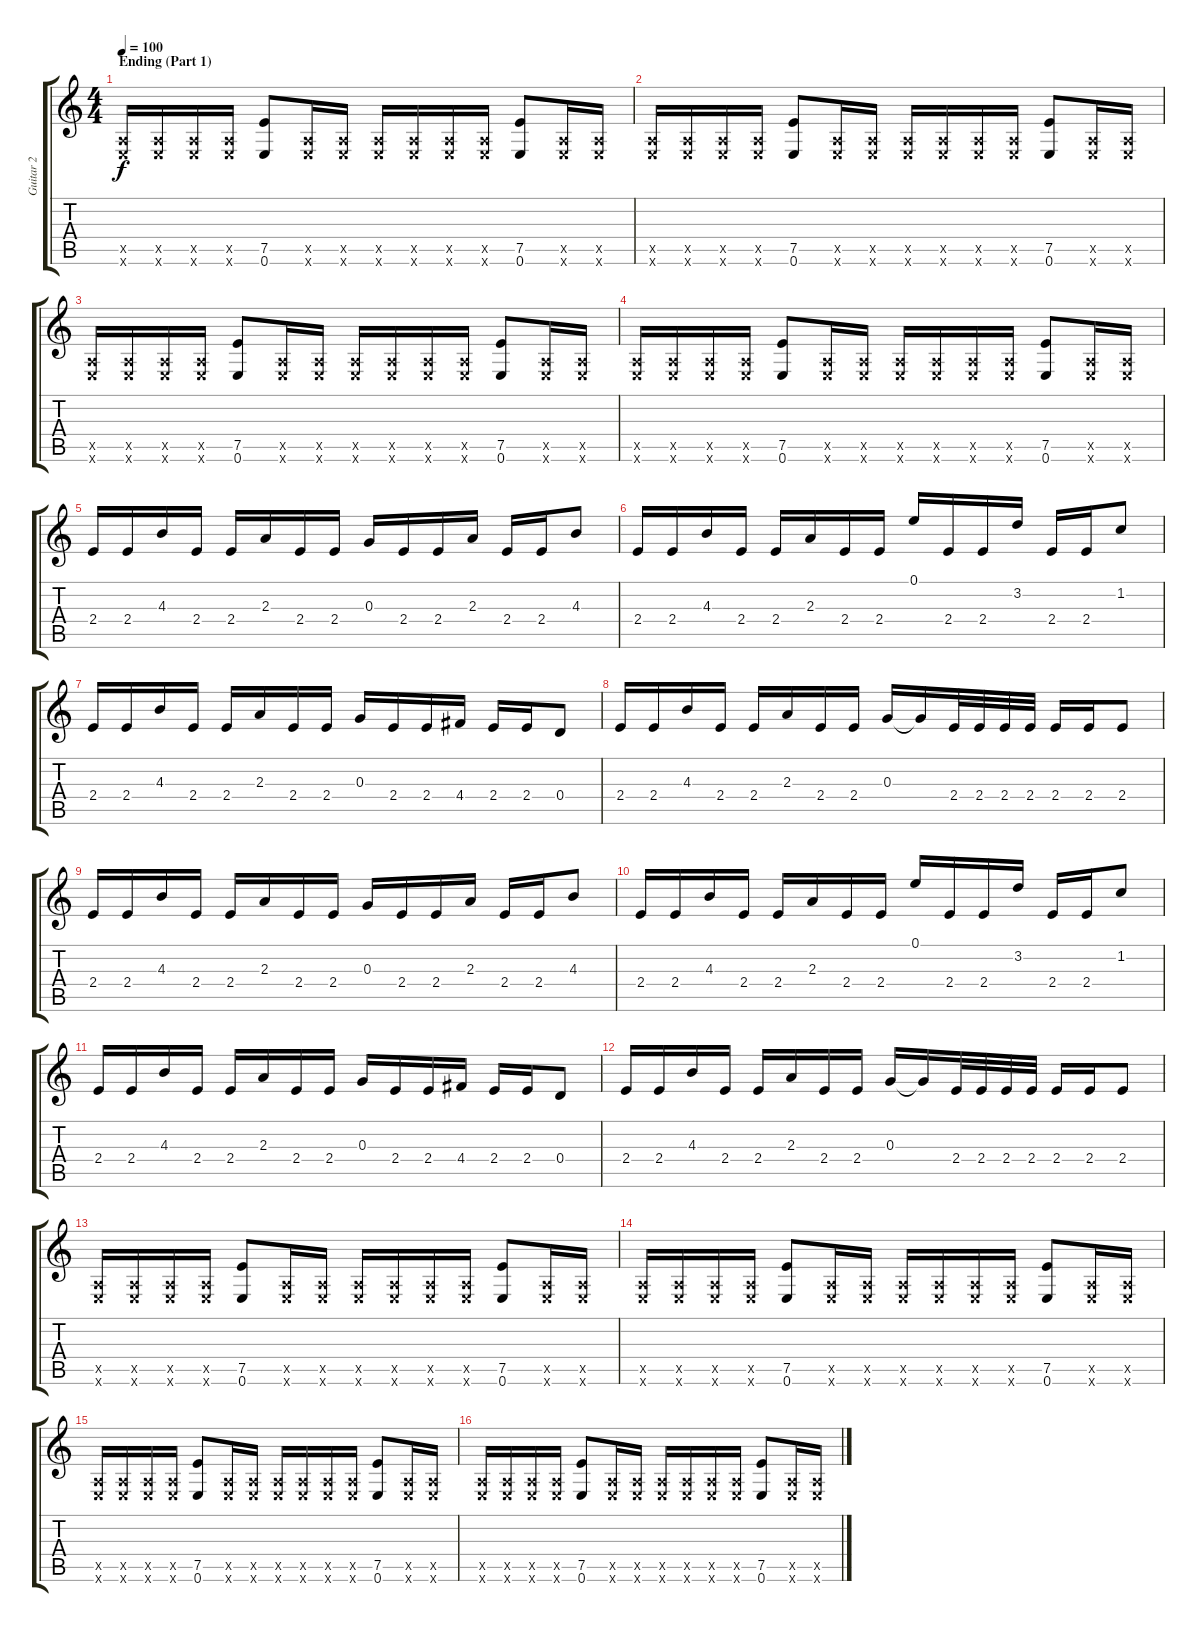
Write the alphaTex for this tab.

\track ("Guitar 2" "Guitar 2") {instrument overdrivenguitar}
\staff {score tabs}
\tuning (E4 B3 G3 D3 A2 E2) {hide}
\ts (4 4)
\section ("" "Ending (Part 1)")
\tempo 100
\clef g2
\ks c
(0.5{x} 0.6{x}).16{dy f volume 13 instrument overdrivenguitar} (0.5{x} 0.6{x}).16 (0.5{x} 0.6{x}).16 (0.5{x} 0.6{x}).16 (7.5 0.6).8 (0.5{x} 0.6{x}).16 (0.5{x} 0.6{x}).16 (0.5{x} 0.6{x}).16 (0.5{x} 0.6{x}).16 (0.5{x} 0.6{x}).16 (0.5{x} 0.6{x}).16 (7.5 0.6).8 (0.5{x} 0.6{x}).16 (0.5{x} 0.6{x}).16 |
(0.5{x} 0.6{x}).16 (0.5{x} 0.6{x}).16 (0.5{x} 0.6{x}).16 (0.5{x} 0.6{x}).16 (7.5 0.6).8 (0.5{x} 0.6{x}).16 (0.5{x} 0.6{x}).16 (0.5{x} 0.6{x}).16 (0.5{x} 0.6{x}).16 (0.5{x} 0.6{x}).16 (0.5{x} 0.6{x}).16 (7.5 0.6).8 (0.5{x} 0.6{x}).16 (0.5{x} 0.6{x}).16 |
(0.5{x} 0.6{x}).16 (0.5{x} 0.6{x}).16 (0.5{x} 0.6{x}).16 (0.5{x} 0.6{x}).16 (7.5 0.6).8 (0.5{x} 0.6{x}).16 (0.5{x} 0.6{x}).16 (0.5{x} 0.6{x}).16 (0.5{x} 0.6{x}).16 (0.5{x} 0.6{x}).16 (0.5{x} 0.6{x}).16 (7.5 0.6).8 (0.5{x} 0.6{x}).16 (0.5{x} 0.6{x}).16 |
(0.5{x} 0.6{x}).16 (0.5{x} 0.6{x}).16 (0.5{x} 0.6{x}).16 (0.5{x} 0.6{x}).16 (7.5 0.6).8 (0.5{x} 0.6{x}).16 (0.5{x} 0.6{x}).16 (0.5{x} 0.6{x}).16 (0.5{x} 0.6{x}).16 (0.5{x} 0.6{x}).16 (0.5{x} 0.6{x}).16 (7.5 0.6).8 (0.5{x} 0.6{x}).16 (0.5{x} 0.6{x}).16 |
2.4.16 2.4.16 4.3.16 2.4.16 2.4.16 2.3.16 2.4.16 2.4.16 0.3.16 2.4.16 2.4.16 2.3.16 2.4.16 2.4.16 4.3.8 |
2.4.16 2.4.16 4.3.16 2.4.16 2.4.16 2.3.16 2.4.16 2.4.16 0.1.16 2.4.16 2.4.16 3.2.16 2.4.16 2.4.16 1.2.8 |
2.4.16 2.4.16 4.3.16 2.4.16 2.4.16 2.3.16 2.4.16 2.4.16 0.3.16 2.4.16 2.4.16 4.4.16 2.4.16 2.4.16 0.4.8 |
2.4.16 2.4.16 4.3.16 2.4.16 2.4.16 2.3.16 2.4.16 2.4.16 0.3.16 0.3{t}.16 2.4.32 2.4.32 2.4.32 2.4.32 2.4.16 2.4.16 2.4.8 |
2.4.16 2.4.16 4.3.16 2.4.16 2.4.16 2.3.16 2.4.16 2.4.16 0.3.16 2.4.16 2.4.16 2.3.16 2.4.16 2.4.16 4.3.8 |
2.4.16 2.4.16 4.3.16 2.4.16 2.4.16 2.3.16 2.4.16 2.4.16 0.1.16 2.4.16 2.4.16 3.2.16 2.4.16 2.4.16 1.2.8 |
2.4.16 2.4.16 4.3.16 2.4.16 2.4.16 2.3.16 2.4.16 2.4.16 0.3.16 2.4.16 2.4.16 4.4.16 2.4.16 2.4.16 0.4.8 |
2.4.16 2.4.16 4.3.16 2.4.16 2.4.16 2.3.16 2.4.16 2.4.16 0.3.16 0.3{t}.16 2.4.32 2.4.32 2.4.32 2.4.32 2.4.16 2.4.16 2.4.8 |
(0.5{x} 0.6{x}).16 (0.5{x} 0.6{x}).16 (0.5{x} 0.6{x}).16 (0.5{x} 0.6{x}).16 (7.5 0.6).8 (0.5{x} 0.6{x}).16 (0.5{x} 0.6{x}).16 (0.5{x} 0.6{x}).16 (0.5{x} 0.6{x}).16 (0.5{x} 0.6{x}).16 (0.5{x} 0.6{x}).16 (7.5 0.6).8 (0.5{x} 0.6{x}).16 (0.5{x} 0.6{x}).16 |
(0.5{x} 0.6{x}).16 (0.5{x} 0.6{x}).16 (0.5{x} 0.6{x}).16 (0.5{x} 0.6{x}).16 (7.5 0.6).8 (0.5{x} 0.6{x}).16 (0.5{x} 0.6{x}).16 (0.5{x} 0.6{x}).16 (0.5{x} 0.6{x}).16 (0.5{x} 0.6{x}).16 (0.5{x} 0.6{x}).16 (7.5 0.6).8 (0.5{x} 0.6{x}).16 (0.5{x} 0.6{x}).16 |
(0.5{x} 0.6{x}).16 (0.5{x} 0.6{x}).16 (0.5{x} 0.6{x}).16 (0.5{x} 0.6{x}).16 (7.5 0.6).8 (0.5{x} 0.6{x}).16 (0.5{x} 0.6{x}).16 (0.5{x} 0.6{x}).16 (0.5{x} 0.6{x}).16 (0.5{x} 0.6{x}).16 (0.5{x} 0.6{x}).16 (7.5 0.6).8 (0.5{x} 0.6{x}).16 (0.5{x} 0.6{x}).16 |
(0.5{x} 0.6{x}).16 (0.5{x} 0.6{x}).16 (0.5{x} 0.6{x}).16 (0.5{x} 0.6{x}).16 (7.5 0.6).8 (0.5{x} 0.6{x}).16 (0.5{x} 0.6{x}).16 (0.5{x} 0.6{x}).16 (0.5{x} 0.6{x}).16 (0.5{x} 0.6{x}).16 (0.5{x} 0.6{x}).16 (7.5 0.6).8 (0.5{x} 0.6{x}).16 (0.5{x} 0.6{x}).16
